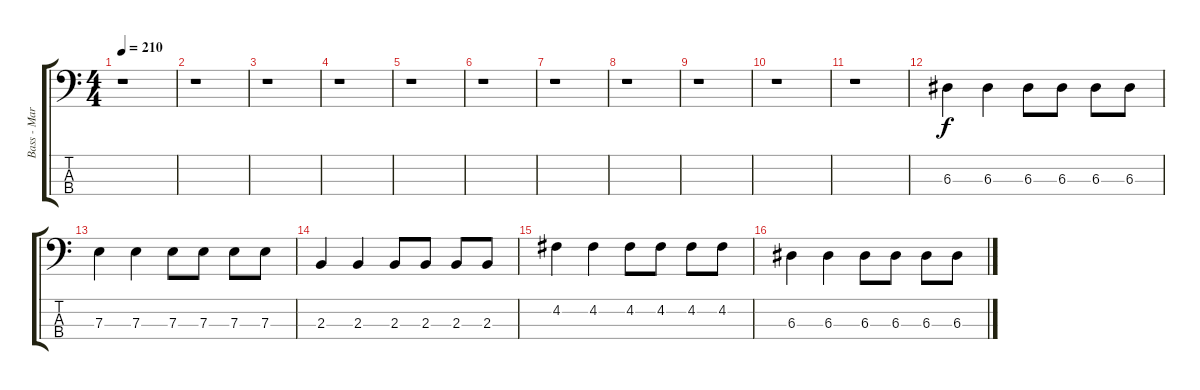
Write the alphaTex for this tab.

\track ("Bass - Mark Alan Hoppus" "Bass - Mar") {instrument electricbassfinger}
\staff {score tabs}
\tuning (G2 D2 A1 E1) {hide}
\ts (4 4)
\tempo 210
\clef f4
\ks c
r.1{dy f} |
r.1 |
r.1 |
r.1 |
r.1 |
r.1 |
r.1 |
r.1 |
r.1 |
r.1 |
r.1 |
6.3.4 6.3.4 6.3.8 6.3.8 6.3.8 6.3.8 |
7.3.4 7.3.4 7.3.8 7.3.8 7.3.8 7.3.8 |
2.3.4 2.3.4 2.3.8 2.3.8 2.3.8 2.3.8 |
4.2.4 4.2.4 4.2.8 4.2.8 4.2.8 4.2.8 |
6.3.4 6.3.4 6.3.8 6.3.8 6.3.8 6.3.8
